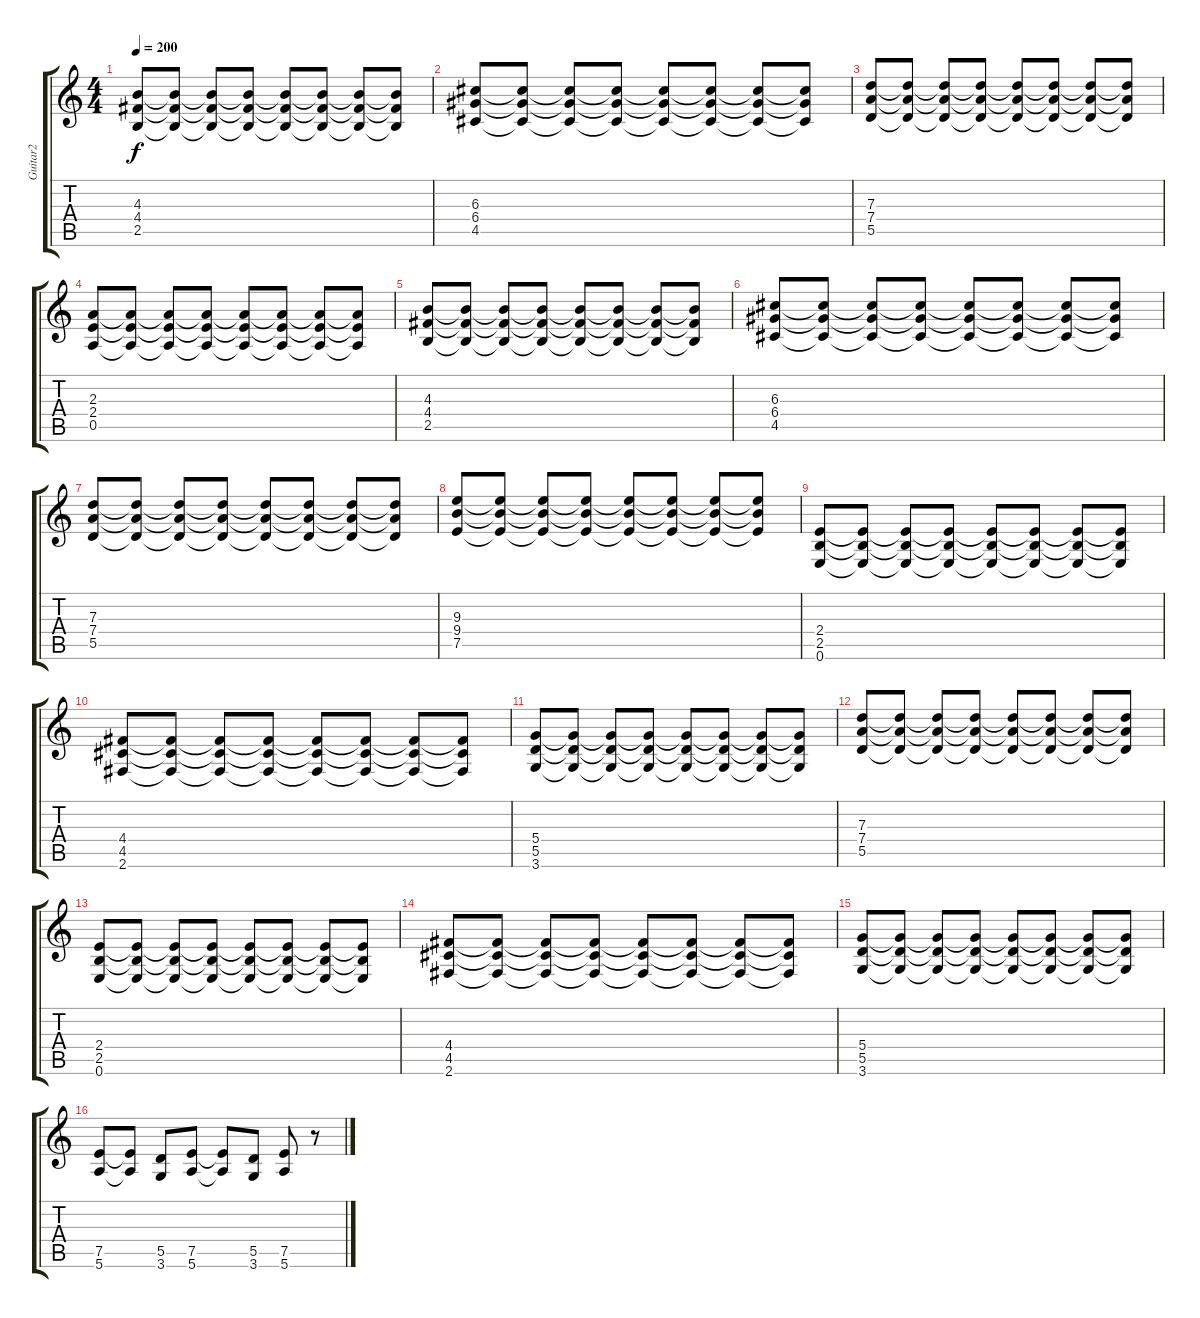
\track ("Guitar2" "Guitar2") {instrument distortionguitar}
\staff {score tabs}
\tuning (E4 B3 G3 D3 A2 E2) {hide}
\ts (4 4)
\tempo 200
\clef g2
\ks c
(4.3 4.4 2.5).8{dy f} (4.3{t} 4.4{t} 2.5{t}).8 (4.3{t} 4.4{t} 2.5{t}).8 (4.3{t} 4.4{t} 2.5{t}).8 (4.3{t} 4.4{t} 2.5{t}).8 (4.3{t} 4.4{t} 2.5{t}).8 (4.3{t} 4.4{t} 2.5{t}).8 (4.3{t} 4.4{t} 2.5{t}).8 |
(6.3 6.4 4.5).8 (6.3{t} 6.4{t} 4.5{t}).8 (6.3{t} 6.4{t} 4.5{t}).8 (6.3{t} 6.4{t} 4.5{t}).8 (6.3{t} 6.4{t} 4.5{t}).8 (6.3{t} 6.4{t} 4.5{t}).8 (6.3{t} 6.4{t} 4.5{t}).8 (6.3{t} 6.4{t} 4.5{t}).8 |
(7.3 7.4 5.5).8 (7.3{t} 7.4{t} 5.5{t}).8 (7.3{t} 7.4{t} 5.5{t}).8 (7.3{t} 7.4{t} 5.5{t}).8 (7.3{t} 7.4{t} 5.5{t}).8 (7.3{t} 7.4{t} 5.5{t}).8 (7.3{t} 7.4{t} 5.5{t}).8 (7.3{t} 7.4{t} 5.5{t}).8 |
(2.3 2.4 0.5).8 (2.3{t} 2.4{t} 0.5{t}).8 (2.3{t} 2.4{t} 0.5{t}).8 (2.3{t} 2.4{t} 0.5{t}).8 (2.3{t} 2.4{t} 0.5{t}).8 (2.3{t} 2.4{t} 0.5{t}).8 (2.3{t} 2.4{t} 0.5{t}).8 (2.3{t} 2.4{t} 0.5{t}).8 |
(4.3 4.4 2.5).8 (4.3{t} 4.4{t} 2.5{t}).8 (4.3{t} 4.4{t} 2.5{t}).8 (4.3{t} 4.4{t} 2.5{t}).8 (4.3{t} 4.4{t} 2.5{t}).8 (4.3{t} 4.4{t} 2.5{t}).8 (4.3{t} 4.4{t} 2.5{t}).8 (4.3{t} 4.4{t} 2.5{t}).8 |
(6.3 6.4 4.5).8 (6.3{t} 6.4{t} 4.5{t}).8 (6.3{t} 6.4{t} 4.5{t}).8 (6.3{t} 6.4{t} 4.5{t}).8 (6.3{t} 6.4{t} 4.5{t}).8 (6.3{t} 6.4{t} 4.5{t}).8 (6.3{t} 6.4{t} 4.5{t}).8 (6.3{t} 6.4{t} 4.5{t}).8 |
(7.3 7.4 5.5).8 (7.3{t} 7.4{t} 5.5{t}).8 (7.3{t} 7.4{t} 5.5{t}).8 (7.3{t} 7.4{t} 5.5{t}).8 (7.3{t} 7.4{t} 5.5{t}).8 (7.3{t} 7.4{t} 5.5{t}).8 (7.3{t} 7.4{t} 5.5{t}).8 (7.3{t} 7.4{t} 5.5{t}).8 |
(9.3 9.4 7.5).8 (9.3{t} 9.4{t} 7.5{t}).8 (9.3{t} 9.4{t} 7.5{t}).8 (9.3{t} 9.4{t} 7.5{t}).8 (9.3{t} 9.4{t} 7.5{t}).8 (9.3{t} 9.4{t} 7.5{t}).8 (9.3{t} 9.4{t} 7.5{t}).8 (9.3{t} 9.4{t} 7.5{t}).8 |
(2.4 2.5 0.6).8 (2.4{t} 2.5{t} 0.6{t}).8 (2.4{t} 2.5{t} 0.6{t}).8 (2.4{t} 2.5{t} 0.6{t}).8 (2.4{t} 2.5{t} 0.6{t}).8 (2.4{t} 2.5{t} 0.6{t}).8 (2.4{t} 2.5{t} 0.6{t}).8 (2.4{t} 2.5{t} 0.6{t}).8 |
(4.4 4.5 2.6).8 (4.4{t} 4.5{t} 2.6{t}).8 (4.4{t} 4.5{t} 2.6{t}).8 (4.4{t} 4.5{t} 2.6{t}).8 (4.4{t} 4.5{t} 2.6{t}).8 (4.4{t} 4.5{t} 2.6{t}).8 (4.4{t} 4.5{t} 2.6{t}).8 (4.4{t} 4.5{t} 2.6{t}).8 |
(5.4 5.5 3.6).8 (5.4{t} 5.5{t} 3.6{t}).8 (5.4{t} 5.5{t} 3.6{t}).8 (5.4{t} 5.5{t} 3.6{t}).8 (5.4{t} 5.5{t} 3.6{t}).8 (5.4{t} 5.5{t} 3.6{t}).8 (5.4{t} 5.5{t} 3.6{t}).8 (5.4{t} 5.5{t} 3.6{t}).8 |
(7.3 7.4 5.5).8 (7.3{t} 7.4{t} 5.5{t}).8 (7.3{t} 7.4{t} 5.5{t}).8 (7.3{t} 7.4{t} 5.5{t}).8 (7.3{t} 7.4{t} 5.5{t}).8 (7.3{t} 7.4{t} 5.5{t}).8 (7.3{t} 7.4{t} 5.5{t}).8 (7.3{t} 7.4{t} 5.5{t}).8 |
(2.4 2.5 0.6).8 (2.4{t} 2.5{t} 0.6{t}).8 (2.4{t} 2.5{t} 0.6{t}).8 (2.4{t} 2.5{t} 0.6{t}).8 (2.4{t} 2.5{t} 0.6{t}).8 (2.4{t} 2.5{t} 0.6{t}).8 (2.4{t} 2.5{t} 0.6{t}).8 (2.4{t} 2.5{t} 0.6{t}).8 |
(4.4 4.5 2.6).8 (4.4{t} 4.5{t} 2.6{t}).8 (4.4{t} 4.5{t} 2.6{t}).8 (4.4{t} 4.5{t} 2.6{t}).8 (4.4{t} 4.5{t} 2.6{t}).8 (4.4{t} 4.5{t} 2.6{t}).8 (4.4{t} 4.5{t} 2.6{t}).8 (4.4{t} 4.5{t} 2.6{t}).8 |
(5.4 5.5 3.6).8 (5.4{t} 5.5{t} 3.6{t}).8 (5.4{t} 5.5{t} 3.6{t}).8 (5.4{t} 5.5{t} 3.6{t}).8 (5.4{t} 5.5{t} 3.6{t}).8 (5.4{t} 5.5{t} 3.6{t}).8 (5.4{t} 5.5{t} 3.6{t}).8 (5.4{t} 5.5{t} 3.6{t}).8 |
(7.5 5.6).8 (7.5{t} 5.6{t}).8 (5.5 3.6).8 (7.5 5.6).8 (7.5{t} 5.6{t}).8 (5.5 3.6).8 (7.5 5.6).8 r.8
